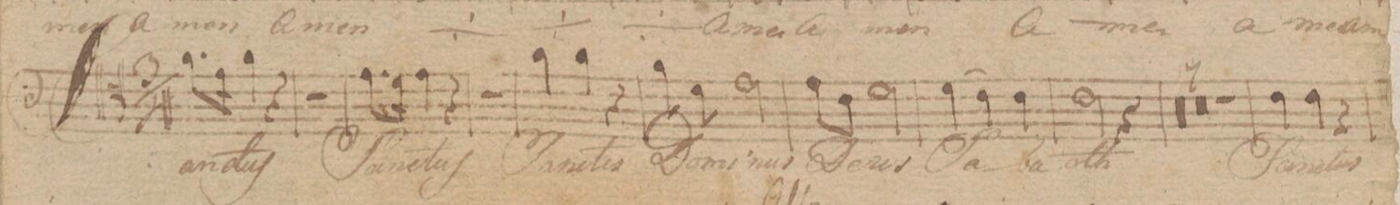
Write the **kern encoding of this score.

**kern	**text
*I"Tenore	*
*clefC4	*
*k[f#c#]	*
*M3/4	*
8.f#\L	[S]an-
*16\right	*
16e\Jk	.
*4\right	*
4f#\	-ctuſ
4r	.
=2	=2
2.r	.
=3	=3
8.e\L	San-
16d\Jk	.
4e\	-ctuſ
4r	.
=4	=4
2.r	.
=5	=5
4f#\	San-
4f#\	-ctus
4r	.
=6	=6
8f#\	Do-
8d\	-mi-
*2\right	*
2e\	-nus
=7	=7
8e\L	De-
8c#\J	.
2d\	-us
=8	=8
(4d\	Sa-
4c#\)	.
4c#\	-ba-
=9	=9
2c#\	-oth
4r	.
=10	=10
0.r	.
=11	=11
=12	=12
=13	=13
=14	=14
1.r	.
=15	=15
=16	=16
2.r	.
=17	=17
4c#\	San-
4c#\	-ctus
4r	.
=18	=18
*-	*-
